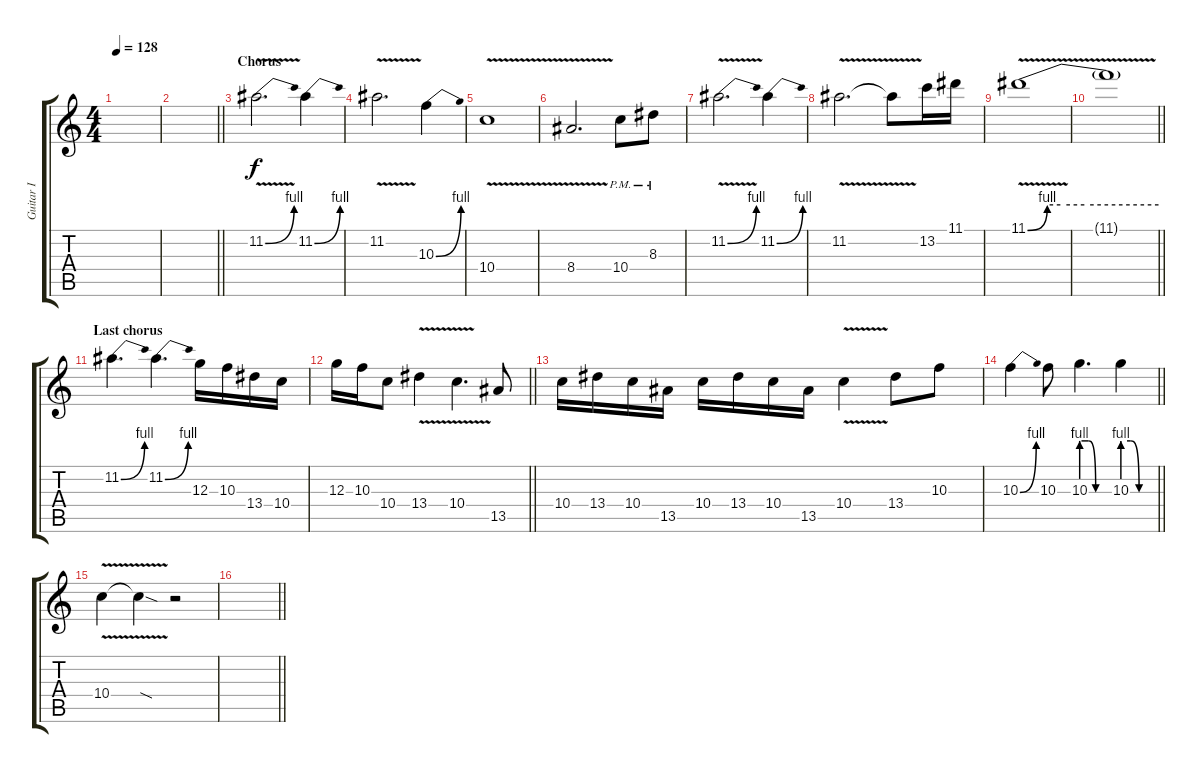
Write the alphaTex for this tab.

\track ("Guitar I" "Guitar I") {instrument distortionguitar}
\staff {score tabs}
\tuning (E4 B3 G3 D3 A2 E2) {hide}
\ts (4 4)
\tempo 128
\clef g2
\ks c
|
\barLineRight lightlight
|
\section ("" "Chorus")
11.2{be (bend 0 0 60 4) v}.2{d volume 8} 11.2{be (bend 0 0 60 4)}.4 |
11.2{v}.2{d} 10.3{be (bend 0 0 60 4)}.4 |
10.4{v}.1 |
8.4{v}.2{d} 10.4{pm}.8 8.3{pm}.8 |
11.2{be (bend 0 0 60 4) v}.2{d} 11.2{be (bend 0 0 60 4)}.4 |
11.2{v}.2{d} 11.2{t}.8 13.2.16 11.1.16 |
11.1{be (custom 0 0 9 4 15 4 26 4 60 4) v}.1 |
\barLineRight lightlight
11.1{t}.1 |
\section ("" "Last chorus")
11.2{be (bend 0 0 60 4)}.4{d} 11.2{be (bend 0 0 60 4)}.4{d} 12.3.16 10.3.16 13.4.16 10.4.16 |
\barLineRight lightlight
12.3.16 10.3.16 10.4.8 13.4{v}.4 10.4{v}.4{d} 13.5.8 |
10.4.16 13.4.16 10.4.16 13.5.16 10.4.16 13.4.16 10.4.16 13.5.16 10.4{v}.4 13.4.8 10.3.8 |
\barLineRight lightlight
10.3{be (bend 0 0 60 4)}.4 10.3.8 10.3{be (custom 0 4 15 4 31 0 60 0)}.4{d} 10.3{be (custom 0 4 15 4 31 0 60 0)}.4 |
10.4{v}.4 10.4{sod t}.4 r.2 |
\barLineRight lightlight
